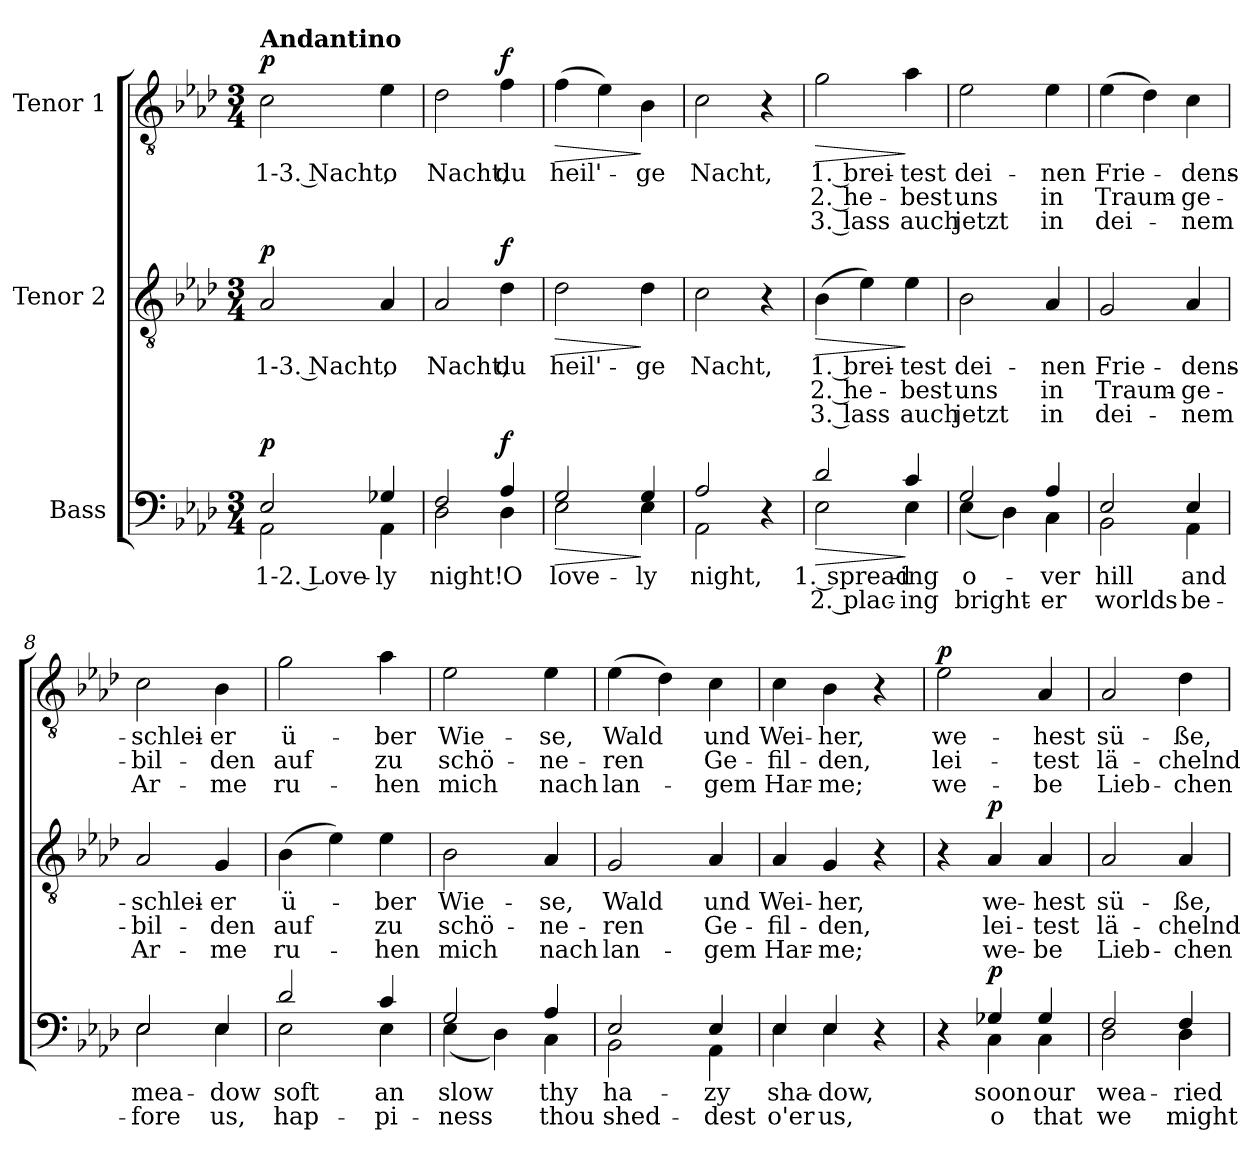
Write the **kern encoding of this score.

**kern	**text	**text	**dynam	**kern	**text	**text	**text	**dynam	**kern	**text	**text	**text	**dynam
*part3	*part3	*part3	*part3	*part2	*part2	*part2	*part2	*part2	*part1	*part1	*part1	*part1	*part1
*staff3	*staff3	*staff3	*staff3	*staff2	*staff2	*staff2	*staff2	*staff2	*staff1	*staff1	*staff1	*staff1	*staff1
*I"Bass	*	*	*	*I"Tenor 2	*	*	*	*	*I"Tenor 1	*	*	*	*
*clefF4	*	*	*	*clefGv2	*	*	*	*	*clefGv2	*	*	*	*
*k[b-e-a-d-]	*	*	*	*k[b-e-a-d-]	*	*	*	*	*k[b-e-a-d-]	*	*	*	*
*M3/4	*	*	*	*M3/4	*	*	*	*	*M3/4	*	*	*	*
=1	=1	=1	=1	=1	=1	=1	=1	=1	=1	=1	=1	=1	=1
*^	*	*	*	*	*	*	*	*	*	*	*	*	*
!	!	!	!	!	!	!	!	!	!	!LO:TX:a:B:t=Andantino	!	!	!	!
!	!	!	!	!LO:DY:a	!	!	!	!	!LO:DY:a	!	!	!	!	!LO:DY:a
2E-/	2AA-\	1-2. Love-	.	p	2A-/	1-3. Nacht,	.	.	p	2c\	1-3. Nacht,	.	.	p
4G-X/	4AA-\	-ly	.	.	4A-/	o	.	.	.	4e-\	o	.	.	.
=2	=2	=2	=2	=2	=2	=2	=2	=2	=2	=2	=2	=2	=2	=2
2F/	2D-\	night!	.	.	2A-/	Nacht,	.	.	.	2d-\	Nacht,	.	.	.
!	!	!	!	!LO:DY:a	!	!	!	!	!LO:DY:a	!	!	!	!	!LO:DY:a
4A-/	4D-\	O	.	f	4d-\	du	.	.	f	4f\	du	.	.	f
=3	=3	=3	=3	=3	=3	=3	=3	=3	=3	=3	=3	=3	=3	=3
!	!	!	!	!LO:HP:b	!	!	!	!	!LO:HP:b	!	!	!	!	!LO:HP:b
2G/	2E-\	love-	.	>	2d-\	heil'-	.	.	>	(4f\	heil'-	.	.	>
.	.	.	.	.	.	.	.	.	.	4e-\)	.	.	.	.
4G/	4E-\	-ly	.	]	4d-\	-ge	.	.	]	4B-\	-ge	.	.	]
=4	=4	=4	=4	=4	=4	=4	=4	=4	=4	=4	=4	=4	=4	=4
2A-/	2AA-\	night,	.	.	2c\	Nacht,	.	.	.	2c\	Nacht,	.	.	.
4r	4ryy	.	.	.	4r	.	.	.	.	4r	.	.	.	.
=5	=5	=5	=5	=5	=5	=5	=5	=5	=5	=5	=5	=5	=5	=5
!	!	!	!	!LO:HP:b	!	!	!	!	!LO:HP:b	!	!	!	!	!LO:HP:b
2d-/	2E-\	1. spread-	2. plac-	>	(4B-\	1. brei-	2. he-	-3. lass	>	2g\	1. brei-	2. he-	3. lass	>
.	.	.	.	.	4e-\)	.	.	.	.	.	.	.	.	.
4c/	4E-\	-ing	-ing	]	4e-\	-test	-best	auch	]	4a-\	-test	-best	auch	]
=6	=6	=6	=6	=6	=6	=6	=6	=6	=6	=6	=6	=6	=6	=6
2G/	(4E-\	o-	bright-	.	2B-\	dei-	uns	jetzt	.	2e-\	dei-	uns	jetzt	.
.	4D-\)	.	.	.	.	.	.	.	.	.	.	.	.	.
4A-/	4C\	-ver	-er	.	4A-/	-nen	in	in	.	4e-\	-nen	in	in	.
!!LO:LB:g=z
=7	=7	=7	=7	=7	=7	=7	=7	=7	=7	=7	=7	=7	=7	=7
2E-/	2BB-\	hill	worlds	.	2G/	Frie-	Traum-	dei-	.	(4e-\	Frie-	Traum-	dei-	.
.	.	.	.	.	.	.	.	.	.	4d-\)	.	.	.	.
4E-/	4AA-\	and	be-	.	4A-/	-dens-	-ge-	-nem	.	4c\	-dens-	-ge-	-nem	.
=8	=8	=8	=8	=8	=8	=8	=8	=8	=8	=8	=8	=8	=8	=8
2E-/	2E-\	mea-	-fore	.	2A-/	-schlei-	-bil-	Ar-	.	2c\	-schlei-	-bil-	Ar-	.
4E-/	4E-\	-dow	us,	.	4G/	-er	-den	-me	.	4B-\	-er	-den	-me	.
=9	=9	=9	=9	=9	=9	=9	=9	=9	=9	=9	=9	=9	=9	=9
2d-/	2E-\	soft	hap-	.	(4B-\	ü-	auf	ru-	.	2g\	ü-	auf	ru-	.
.	.	.	.	.	4e-\)	.	.	.	.	.	.	.	.	.
4c/	4E-\	an	-pi-	.	4e-\	-ber	zu	-hen	.	4a-\	-ber	zu	-hen	.
=10	=10	=10	=10	=10	=10	=10	=10	=10	=10	=10	=10	=10	=10	=10
2G/	(4E-\	slow	-ness	.	2B-\	Wie-	schö-	mich	.	2e-\	Wie-	schö-	mich	.
.	4D-\)	.	.	.	.	.	.	.	.	.	.	.	.	.
4A-/	4C\	thy	thou	.	4A-/	-se,	-ne-	nach	.	4e-\	-se,	-ne-	nach	.
=11	=11	=11	=11	=11	=11	=11	=11	=11	=11	=11	=11	=11	=11	=11
2E-/	2BB-\	ha-	shed-	.	2G/	Wald	-ren	lan-	.	(4e-\	Wald	-ren	lan-	.
.	.	.	.	.	.	.	.	.	.	4d-\)	.	.	.	.
4E-/	4AA-\	-zy	-dest	.	4A-/	und	Ge-	-gem	.	4c\	und	Ge-	-gem	.
=12	=12	=12	=12	=12	=12	=12	=12	=12	=12	=12	=12	=12	=12	=12
4E-/	4E-\	sha-	o'er	.	4A-/	Wei-	-fil-	Har-	.	4c\	Wei-	-fil-	Har-	.
4E-/	4E-\	-dow,	us,	.	4G/	-her,	-den,	-me;	.	4B-\	-her,	-den,	-me;	.
4r	4ryy	.	.	.	4r	.	.	.	.	4r	.	.	.	.
!!LO:PB:g=z
=13	=13	=13	=13	=13	=13	=13	=13	=13	=13	=13	=13	=13	=13	=13
!	!	!	!	!	!	!	!	!	!	!	!	!	!	!LO:DY:a
4r	4ryy	.	.	.	4r	.	.	.	.	2e-\	we-	lei-	we-	p
!	!	!	!	!LO:DY:a	!	!	!	!	!LO:DY:a	!	!	!	!	!
4G-X/	4C\	soon	o	p	4A-/	we-	lei-	we-	p	.	.	.	.	.
4G-/	4C\	our	that	.	4A-/	-hest	-test	-be	.	4A-/	-hest	-test	-be	.
=14	=14	=14	=14	=14	=14	=14	=14	=14	=14	=14	=14	=14	=14	=14
2F/	2D-\	wea-	we	.	2A-/	sü-	lä-	Lieb-	.	2A-/	sü-	lä-	Lieb-	.
4F/	4D-\	-ried	might	.	4A-/	-ße,	-chelnd	-chen	.	4d-\	-ße,	-chelnd	-chen	.
*v	*v	*	*	*	*	*	*	*	*	*	*	*	*	*
=	=	=	=	=	=	=	=	=	=	=	=	=	=
*-	*-	*-	*-	*-	*-	*-	*-	*-	*-	*-	*-	*-	*-
